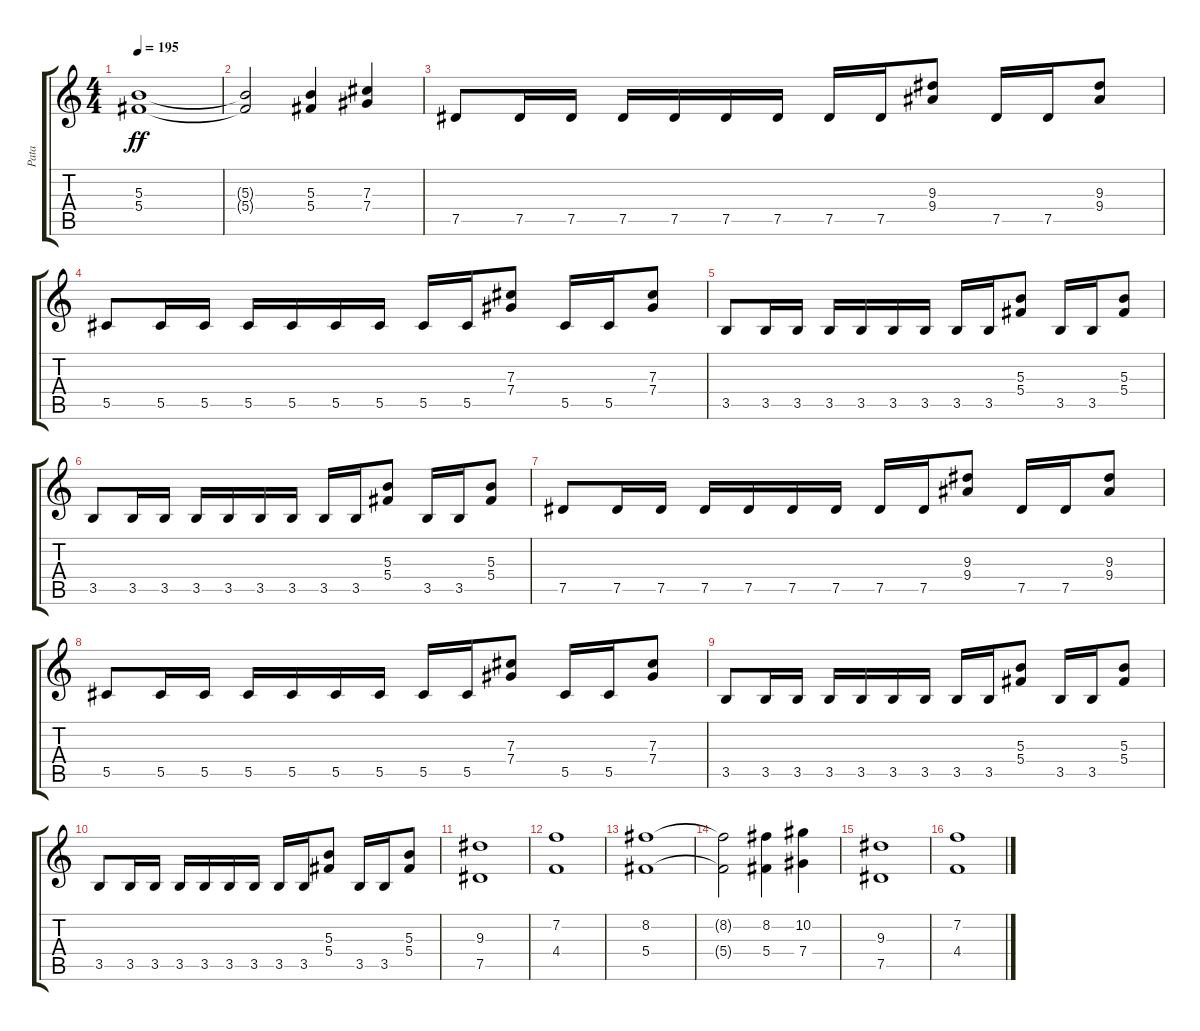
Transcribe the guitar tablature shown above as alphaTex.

\track ("Pata" "Pata") {instrument distortionguitar}
\staff {score tabs}
\tuning (Eb4 Bb3 Gb3 Db3 Ab2 Eb2) {hide}
\ts (4 4)
\tempo 195
\clef g2
\ks c
(5.3 5.4).1{dy ff} |
(5.3{t} 5.4{t}).2 (5.3 5.4).4 (7.3 7.4).4 |
7.5.8 7.5.16 7.5.16 7.5.16 7.5.16 7.5.16 7.5.16 7.5.16 7.5.16 (9.3 9.4).8 7.5.16 7.5.16 (9.3 9.4).8 |
5.5.8 5.5.16 5.5.16 5.5.16 5.5.16 5.5.16 5.5.16 5.5.16 5.5.16 (7.3 7.4).8 5.5.16 5.5.16 (7.3 7.4).8 |
3.5.8 3.5.16 3.5.16 3.5.16 3.5.16 3.5.16 3.5.16 3.5.16 3.5.16 (5.3 5.4).8 3.5.16 3.5.16 (5.3 5.4).8 |
3.5.8 3.5.16 3.5.16 3.5.16 3.5.16 3.5.16 3.5.16 3.5.16 3.5.16 (5.3 5.4).8 3.5.16 3.5.16 (5.3 5.4).8 |
7.5.8 7.5.16 7.5.16 7.5.16 7.5.16 7.5.16 7.5.16 7.5.16 7.5.16 (9.3 9.4).8 7.5.16 7.5.16 (9.3 9.4).8 |
5.5.8 5.5.16 5.5.16 5.5.16 5.5.16 5.5.16 5.5.16 5.5.16 5.5.16 (7.3 7.4).8 5.5.16 5.5.16 (7.3 7.4).8 |
3.5.8 3.5.16 3.5.16 3.5.16 3.5.16 3.5.16 3.5.16 3.5.16 3.5.16 (5.3 5.4).8 3.5.16 3.5.16 (5.3 5.4).8 |
3.5.8 3.5.16 3.5.16 3.5.16 3.5.16 3.5.16 3.5.16 3.5.16 3.5.16 (5.3 5.4).8 3.5.16 3.5.16 (5.3 5.4).8 |
(9.3 7.5).1 |
(7.2 4.4).1 |
(8.2 5.4).1 |
(8.2{t} 5.4{t}).2 (8.2 5.4).4 (10.2 7.4).4 |
(9.3 7.5).1 |
(7.2 4.4).1
